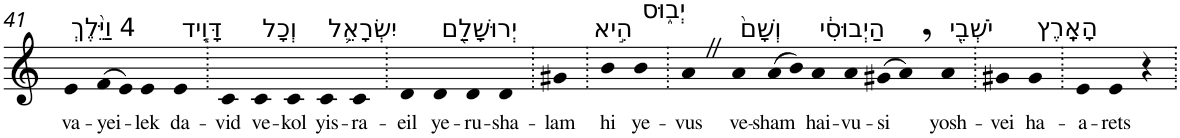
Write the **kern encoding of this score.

**kern	**text
*part1	*part1
*staff1	*staff1
*I"Piano	*
*I'Pno	*
!!LO:PB:g=z
*clefG2	*
*k[]	*
=41	=41
!LO:TX:a:t=4 וַיֵּ֨לֶךְ	!
!	!LO:LY:b
4e	va-
!	!LO:LY:b
(>8f	-yei-
8e)	.
!	!LO:LY:b
4e	-lek
!LO:TX:a:t=דָּוִ֧יד	!
!	!LO:LY:b
4e	da-
=42.	=42.
!	!LO:LY:b
4c	-vid
!LO:TX:a:t=וְכָל	!
!	!LO:LY:b
4c	ve-
!	!LO:LY:b
4c	-kol
!LO:TX:a:t=יִשְׂרָאֵ֛ל	!
!	!LO:LY:b
4c	yis-
!	!LO:LY:b
4c	-ra-
=43.	=43.
!	!LO:LY:b
4d	-eil
!LO:TX:a:t=יְרוּשָׁלִַ֖ם	!
!	!LO:LY:b
4d	ye-
!	!LO:LY:b
4d	-ru-
!	!LO:LY:b
4d	-sha-
=44.	=44.
!	!LO:LY:b
4g#X	-lam
=45.	=45.
!LO:TX:a:t=הִ֣יא	!
!	!LO:LY:b
4b	hi
!LO:TX:a:t=יְב֑וּס	!
!	!LO:LY:b
4b	ye-
=46.	=46.
!	!LO:LY:b
4aZ	-vus
!LO:TX:a:t=וְשָׁם֙	!
!	!LO:LY:b
4a	ve-
!	!LO:LY:b
(>8a	-sham
8b)	.
!LO:TX:a:t=הַיְבוּסִ֔י	!
!	!LO:LY:b
4a	hai-
!	!LO:LY:b
4a	-vu-
!	!LO:LY:b
(>8g#X	-si
8a,)	.
!LO:TX:a:t=יֹשְׁבֵ֖י	!
!	!LO:LY:b
4a	yosh-
=47.	=47.
!	!LO:LY:b
4g#X	-vei
!LO:TX:a:t=הָאָֽרֶץ	!
!	!LO:LY:b
4g#	ha-
=48.	=48.
!	!LO:LY:b
4e	-a-
!	!LO:LY:b
4e	-rets
4r	.
=.	=.
*-	*-
